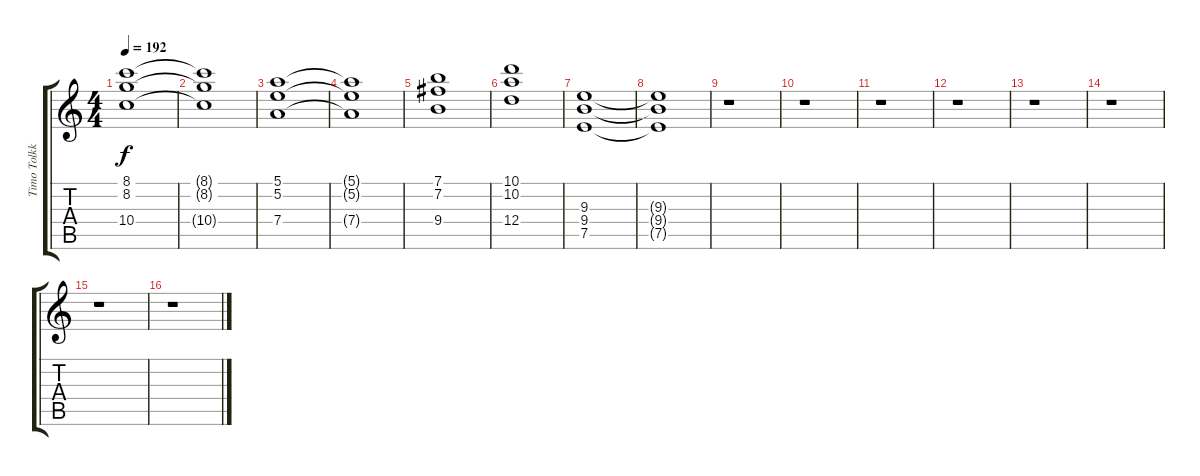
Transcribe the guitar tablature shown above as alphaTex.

\track ("Timo Tolkki" "Timo Tolkk") {instrument distortionguitar}
\staff {score tabs}
\tuning (E4 B3 G3 D3 A2 E2) {hide}
\ts (4 4)
\tempo 192
\clef g2
\ks c
(8.1 8.2 10.4).1{dy f} |
(8.1{t} 8.2{t} 10.4{t}).1 |
(5.1 5.2 7.4).1 |
(5.1{t} 5.2{t} 7.4{t}).1 |
(7.1 7.2 9.4).1 |
(10.1 10.2 12.4).1 |
(9.3 9.4 7.5).1 |
(9.3{t} 9.4{t} 7.5{t}).1 |
r.1 |
r.1 |
r.1 |
r.1 |
r.1 |
r.1 |
r.1 |
r.1
